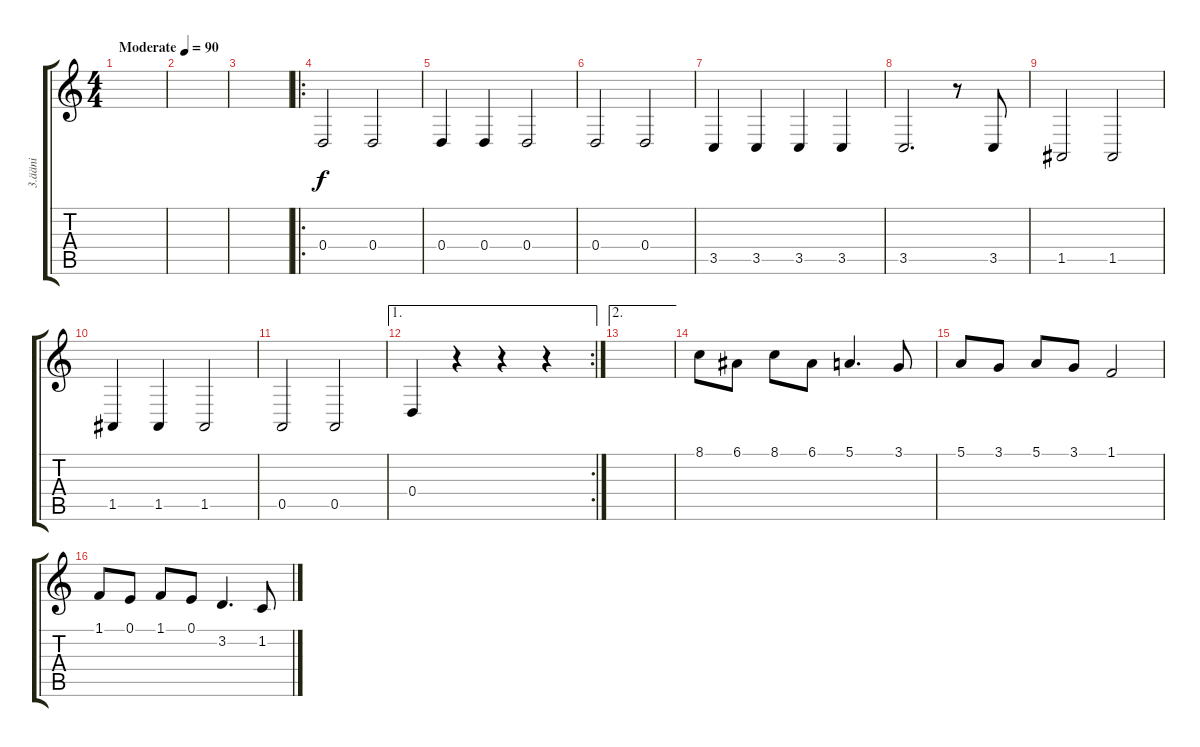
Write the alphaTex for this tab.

\track ("3.ääni" "3.ääni") {instrument cello}
\staff {score tabs}
\tuning (E4 B3 G3 D3 A2 E2) {hide}
\ts (4 4)
\tempo (90 "Moderate")
\clef g2
\ks c
|
|
|
\ro
0.4.2 0.4.2 |
0.4.4 0.4.4 0.4.2 |
0.4.2 0.4.2 |
3.5.4 3.5.4 3.5.4 3.5.4 |
3.5.2{d} r.8 3.5.8 |
1.5.2 1.5.2 |
1.5.4 1.5.4 1.5.2 |
0.5.2 0.5.2 |
\ae 1
\rc 2
0.4.4 r.4 r.4 r.4 |
\ae 2
|
8.1.8 6.1.8 8.1.8 6.1.8 5.1.4{d} 3.1.8 |
5.1.8 3.1.8 5.1.8 3.1.8 1.1.2 |
1.1.8 0.1.8 1.1.8 0.1.8 3.2.4{d} 1.2.8
